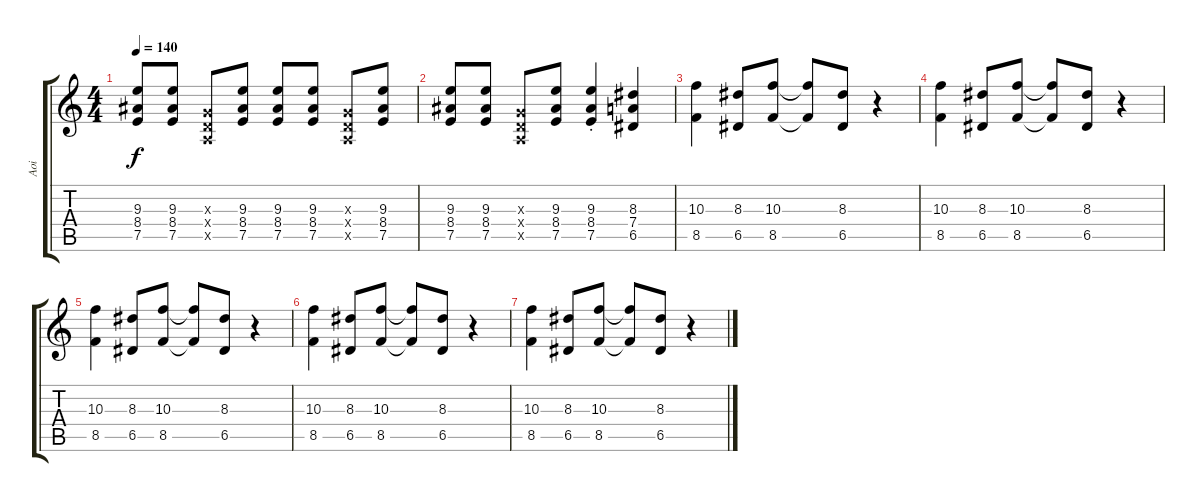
\track ("Aoi" "Aoi") {instrument distortionguitar}
\staff {score tabs}
\tuning (E4 B3 G3 D3 A2 E2) {hide}
\ts (4 4)
\tempo 140
\clef g2
\ks c
(9.3 8.4 7.5).8{dy f} (9.3 8.4 7.5).8 (0.3{x} 0.4{x} 0.5{x}).8 (9.3 8.4 7.5).8 (9.3 8.4 7.5).8 (9.3 8.4 7.5).8 (0.3{x} 0.4{x} 0.5{x}).8 (9.3 8.4 7.5).8 |
(9.3 8.4 7.5).8 (9.3 8.4 7.5).8 (0.3{x} 0.4{x} 0.5{x}).8 (9.3 8.4 7.5).8 (9.3{st} 8.4{st} 7.5{st}).4 (8.3 7.4 6.5).4 |
(10.3 8.5).4{balance 16} (8.3 6.5).8 (10.3 8.5).8{balance 0} (10.3{t} 8.5{t}).8 (8.3 6.5).8 r.4 |
(10.3 8.5).4{balance 16} (8.3 6.5).8 (10.3 8.5).8{balance 0} (10.3{t} 8.5{t}).8 (8.3 6.5).8 r.4 |
(10.3 8.5).4{balance 16} (8.3 6.5).8 (10.3 8.5).8{balance 0} (10.3{t} 8.5{t}).8 (8.3 6.5).8 r.4 |
(10.3 8.5).4{balance 16} (8.3 6.5).8 (10.3 8.5).8{balance 0} (10.3{t} 8.5{t}).8 (8.3 6.5).8 r.4 |
(10.3 8.5).4{volume 13 balance 16} (8.3 6.5).8 (10.3 8.5).8{balance 0} (10.3{t} 8.5{t}).8 (8.3 6.5).8 r.4
